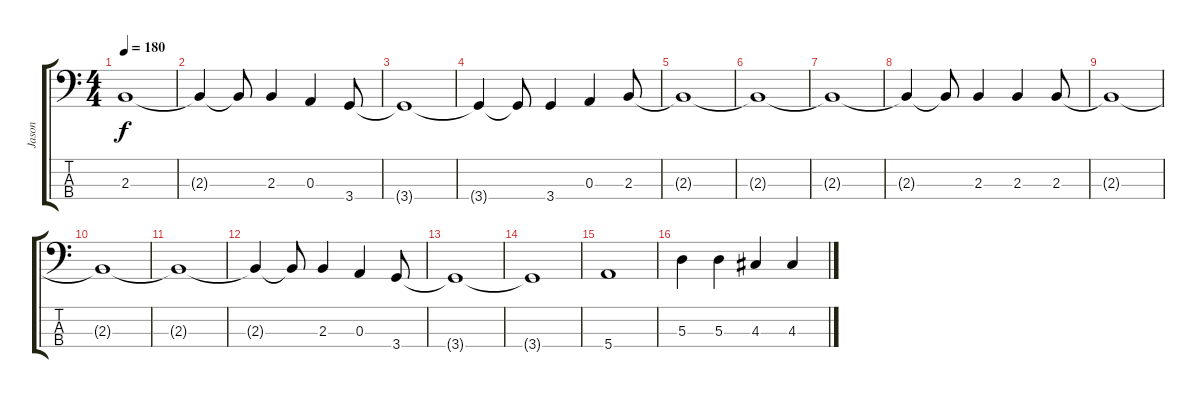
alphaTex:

\track ("Jason" "Jason") {instrument electricbassfinger}
\staff {score tabs}
\tuning (G2 D2 A1 E1) {hide}
\ts (4 4)
\tempo 180
\clef f4
\ks c
2.3{t}.1{dy f} |
2.3{t}.4 2.3{t}.8 2.3.4 0.3.4 3.4.8 |
3.4{t}.1 |
3.4{t}.4 3.4{t}.8 3.4.4 0.3.4 2.3.8 |
2.3{t}.1 |
2.3{t}.1 |
2.3{t}.1 |
2.3{t}.4 2.3{t}.8 2.3.4 2.3.4 2.3.8 |
2.3{t}.1 |
2.3{t}.1 |
2.3{t}.1 |
2.3{t}.4 2.3{t}.8 2.3.4 0.3.4 3.4.8 |
3.4{t}.1 |
3.4{t}.1 |
5.4.1 |
5.3.4 5.3.4 4.3.4 4.3.4
